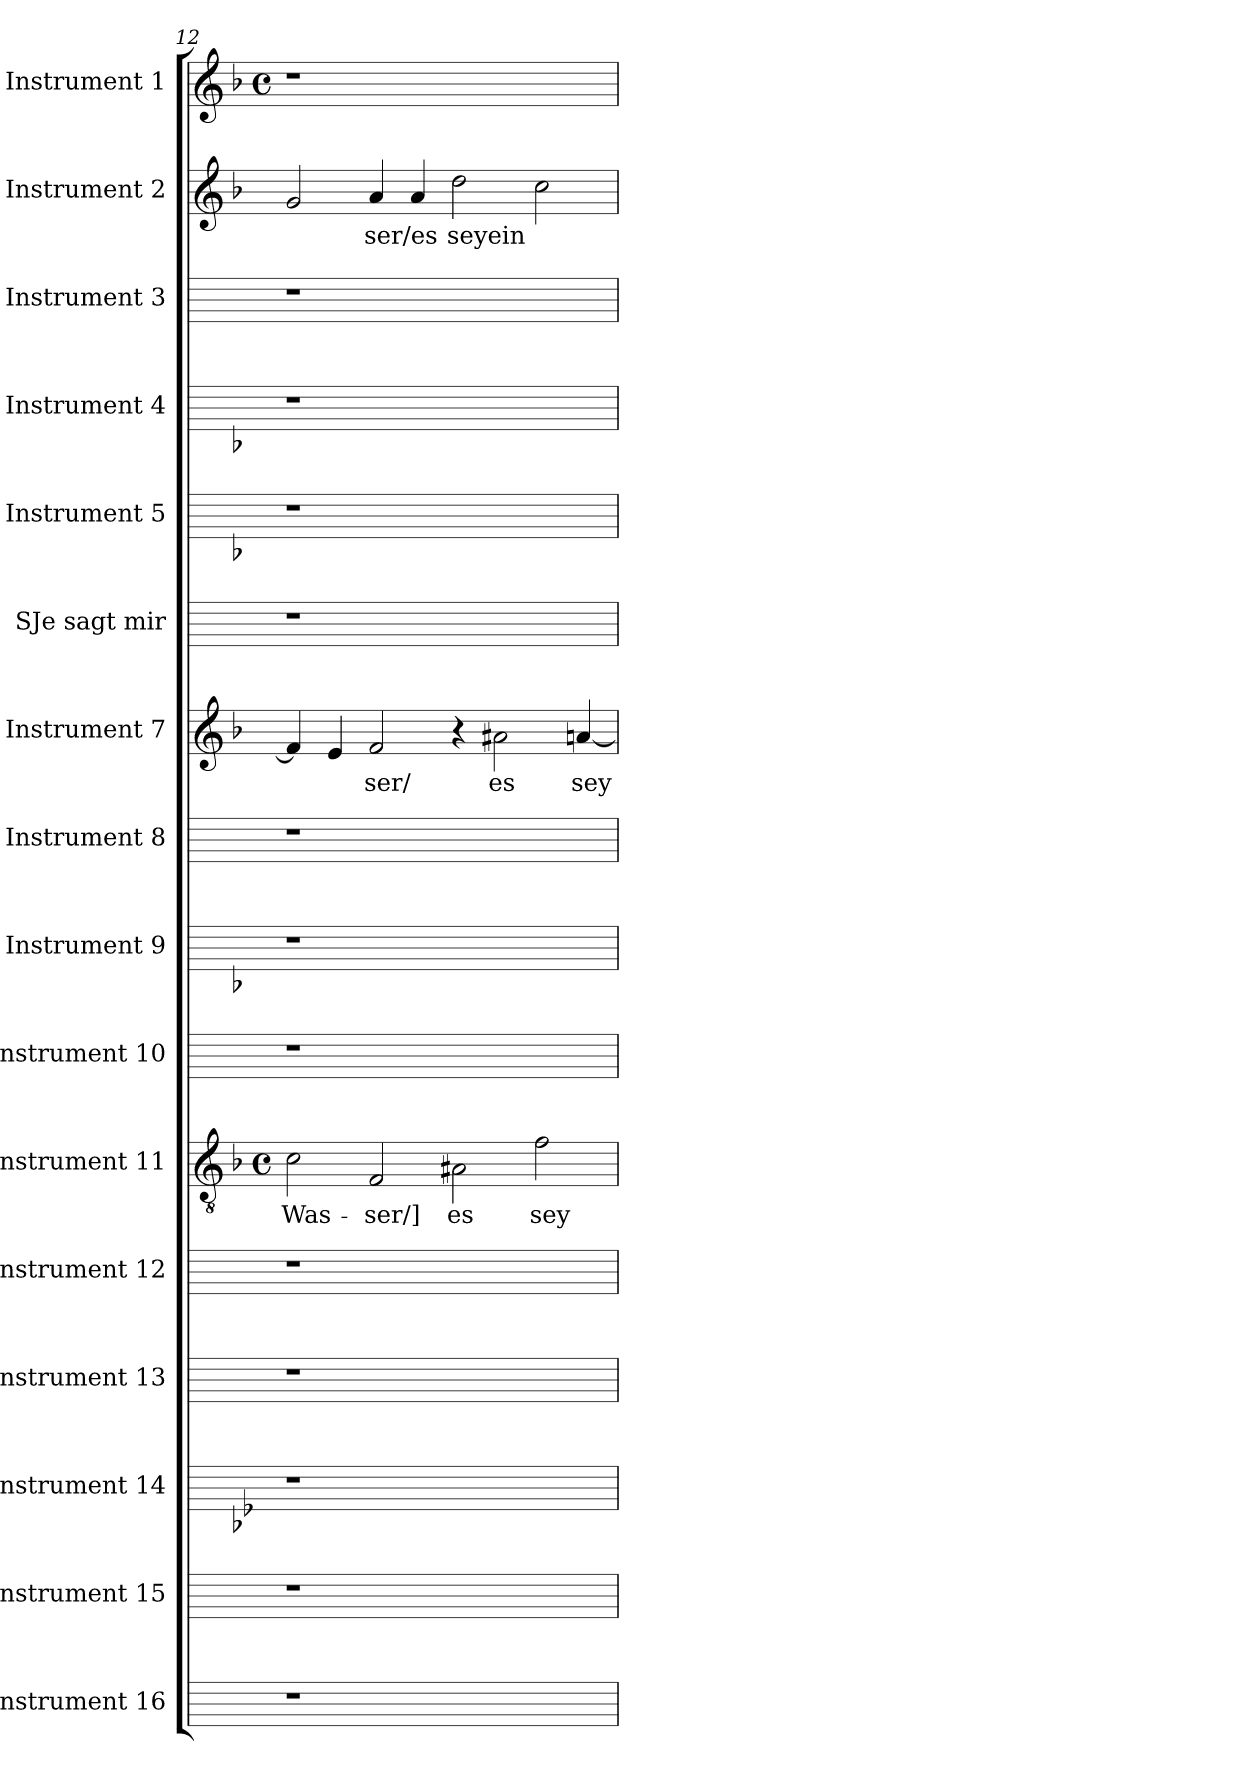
**kern	**kern	**kern	**kern	**kern	**kern	**text	**kern	**kern	**kern	**kern	**text	**kern	**kern	**kern	**kern	**kern	**text	**kern
*part16	*part15	*part14	*part13	*part12	*part11	*part11	*part10	*part9	*part8	*part7	*part7	*part6	*part5	*part4	*part3	*part2	*part2	*part1
*staff16	*staff15	*staff14	*staff13	*staff12	*staff11	*staff11	*staff10	*staff9	*staff8	*staff7	*staff7	*staff6	*staff5	*staff4	*staff3	*staff2	*staff2	*staff1
*I"Instrument 16	*I"Instrument 15	*I"Instrument 14	*I"Instrument 13	*I"Instrument 12	*I"Instrument 11	*	*I"Instrument 10	*I"Instrument 9	*I"Instrument 8	*I"Instrument 7	*	*I"SJe sagt mir	*I"Instrument 5	*I"Instrument 4	*I"Instrument 3	*I"Instrument 2	*	*I"Instrument 1
*	*	*	*	*	*clefGv2	*	*	*	*	*clefG2	*	*	*	*	*	*clefG2	*	*clefG2
*ITrd1c2	*ITrd1c2	*	*ITrd1c2	*ITrd1c2	*ITrd1c2	*	*ITrd1c2	*ITrd-3c-5	*ITrd-3c-5	*ITrd1c2	*	*ITrd1c2	*ITrd1c2	*ITrd-3c-5	*ITrd1c2	*ITrd1c2	*	*ITrd-3c-5
*	*	*k[b-e-]	*	*	*k[b-e-a-]	*	*	*k[b-e-]	*k[b-]	*k[b-e-a-]	*	*	*k[b-e-a-]	*k[b-e-]	*	*k[b-e-a-]	*	*k[b-e-]
*	*	*B-:	*	*	*E-:	*	*	*B-:	*F:	*E-:	*	*	*E-:	*B-:	*	*E-:	*	*B-:
*	*	*	*	*	*M4/4	*	*	*	*	*	*	*	*	*	*	*	*	*M4/4
*	*	*	*	*	*met(c)	*	*	*	*	*	*	*	*	*	*	*	*	*met(c)
=12	=12	=12	=12	=12	=12	=12	=12	=12	=12	=12	=12	=12	=12	=12	=12	=12	=12	=12
!	!	!	!	!	!	!LO:LY:b:cj	!	!	!	!	!	!	!	!	!	!	!	!
1r	1r	1r	1r	1r	2B-\	Was-	1r	1r	1r	4e-/]	.	1r	1r	1r	1r	2f/	.	1r
.	.	.	.	.	.	.	.	.	.	4d/	.	.	.	.	.	.	.	.
!	!	!	!	!	!	!LO:LY:b:cj	!	!	!	!	!LO:LY:b:cj	!	!	!	!	!	!LO:LY:b:cj	!
.	.	.	.	.	2E-/	-ser/]	.	.	.	2e-/	ser/	.	.	.	.	4g/	ser/es	.
.	.	.	.	.	.	.	.	.	.	.	.	.	.	.	.	4g/	.	.
!	!	!	!	!	!	!LO:LY:b:cj	!	!	!	!	!	!	!	!	!	!	!LO:LY:b	!
1ryy	1ryy	1ryy	1ryy	1ryy	2G#\	es	1ryy	1ryy	1ryy	4r	.	1ryy	1ryy	1ryy	1ryy	2cc\	seyein	1ryy
!	!	!	!	!	!	!	!	!	!	!	!LO:LY:b:cj	!	!	!	!	!	!	!
.	.	.	.	.	.	.	.	.	.	2g#\	es	.	.	.	.	.	.	.
!	!	!	!	!	!	!LO:LY:b:cj	!	!	!	!	!	!	!	!	!	!	!	!
.	.	.	.	.	2e-\	sey	.	.	.	.	.	.	.	.	.	2b-\	.	.
!	!	!	!	!	!	!	!	!	!	!	!LO:LY:b	!	!	!	!	!	!	!
.	.	.	.	.	.	.	.	.	.	[>4g/	sey	.	.	.	.	.	.	.
=	=	=	=	=	=	=	=	=	=	=	=	=	=	=	=	=	=	=
*-	*-	*-	*-	*-	*-	*-	*-	*-	*-	*-	*-	*-	*-	*-	*-	*-	*-	*-
